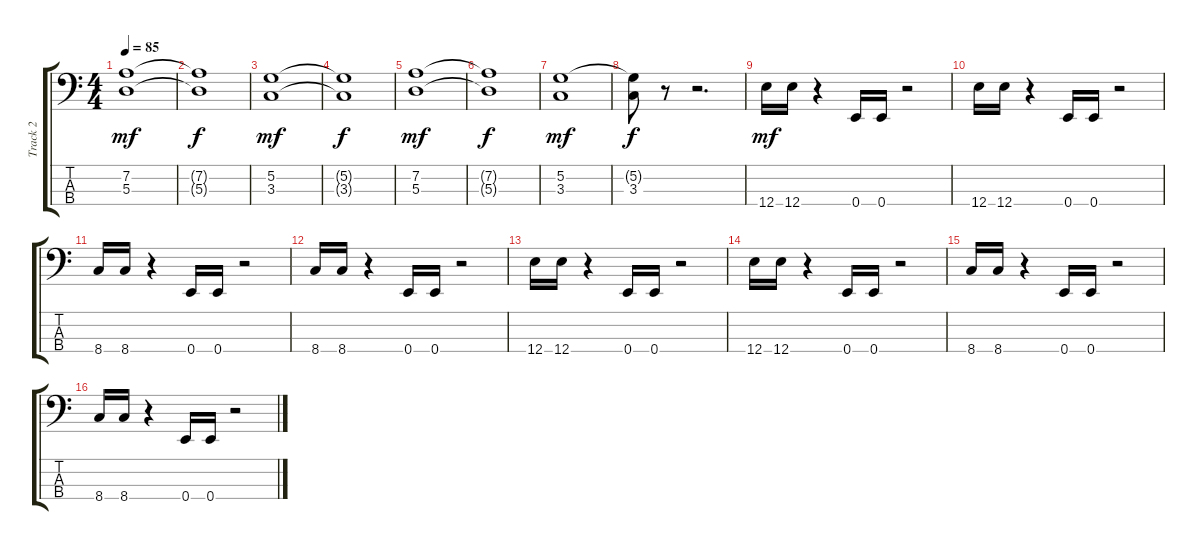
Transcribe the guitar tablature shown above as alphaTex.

\track ("Track 2" "Track 2") {instrument electricbassfinger}
\staff {score tabs}
\tuning (G2 D2 A1 E1) {hide}
\ts (4 4)
\tempo 85
\clef f4
\ks c
(7.2 5.3).1{dy mf} |
(7.2{t} 5.3{t}).1{dy f} |
(5.2 3.3).1{dy mf} |
(5.2{t} 3.3{t}).1{dy f} |
(7.2 5.3).1{dy mf} |
(7.2{t} 5.3{t}).1{dy f} |
(5.2 3.3).1{dy mf} |
(5.2{t} 3.3).8{dy f} r.8 r.2{d} |
12.4.16{dy mf} 12.4.16 r.4 0.4.16 0.4.16 r.2 |
12.4.16 12.4.16 r.4 0.4.16 0.4.16 r.2 |
8.4.16 8.4.16 r.4 0.4.16 0.4.16 r.2 |
8.4.16 8.4.16 r.4 0.4.16 0.4.16 r.2 |
12.4.16 12.4.16 r.4 0.4.16 0.4.16 r.2 |
12.4.16 12.4.16 r.4 0.4.16 0.4.16 r.2 |
8.4.16 8.4.16 r.4 0.4.16 0.4.16 r.2 |
8.4.16 8.4.16 r.4 0.4.16 0.4.16 r.2
